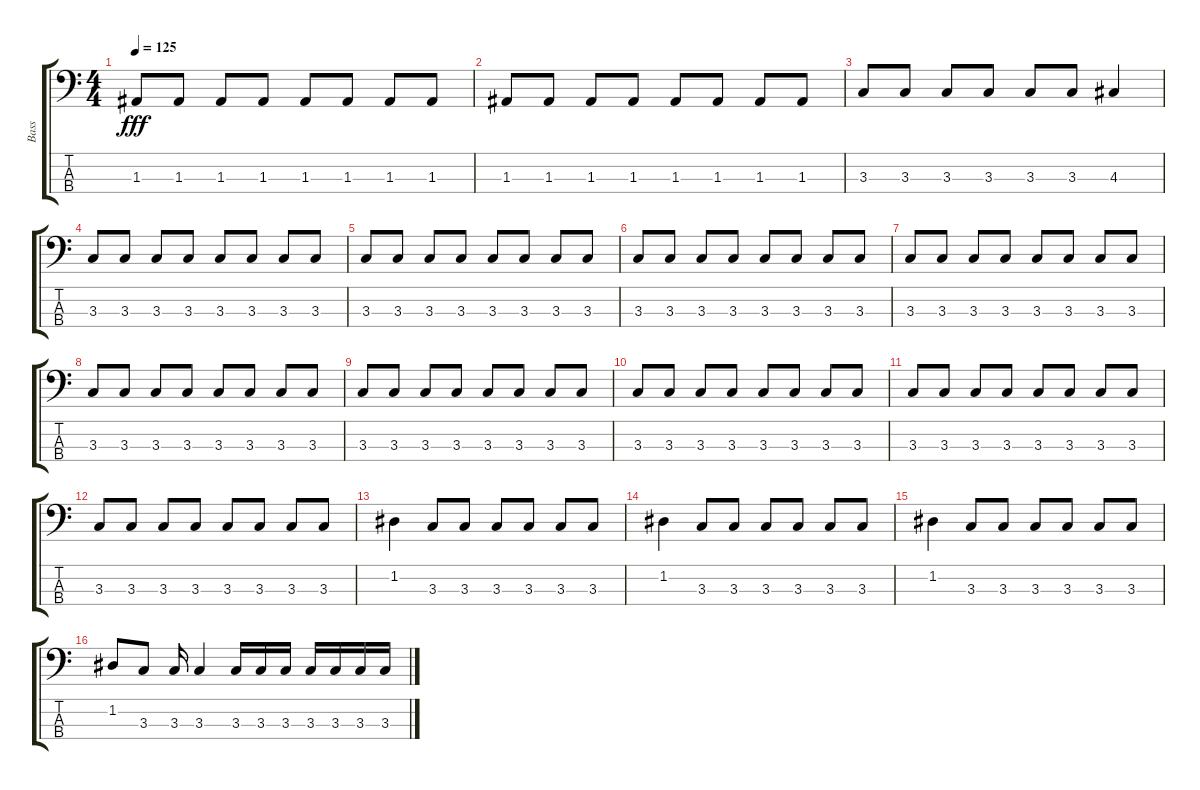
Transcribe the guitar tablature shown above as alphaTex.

\track ("Bass" "Bass") {instrument electricbasspick}
\staff {score tabs}
\tuning (G2 D2 A1 E1) {hide}
\ts (4 4)
\tempo 125
\clef f4
\ks c
1.3.8{dy fff} 1.3.8 1.3.8 1.3.8 1.3.8 1.3.8 1.3.8 1.3.8 |
1.3.8 1.3.8 1.3.8 1.3.8 1.3.8 1.3.8 1.3.8 1.3.8 |
3.3.8 3.3.8 3.3.8 3.3.8 3.3.8 3.3.8 4.3.4 |
3.3.8 3.3.8 3.3.8 3.3.8 3.3.8 3.3.8 3.3.8 3.3.8 |
3.3.8 3.3.8 3.3.8 3.3.8 3.3.8 3.3.8 3.3.8 3.3.8 |
3.3.8 3.3.8 3.3.8 3.3.8 3.3.8 3.3.8 3.3.8 3.3.8 |
3.3.8 3.3.8 3.3.8 3.3.8 3.3.8 3.3.8 3.3.8 3.3.8 |
3.3.8 3.3.8 3.3.8 3.3.8 3.3.8 3.3.8 3.3.8 3.3.8 |
3.3.8 3.3.8 3.3.8 3.3.8 3.3.8 3.3.8 3.3.8 3.3.8 |
3.3.8 3.3.8 3.3.8 3.3.8 3.3.8 3.3.8 3.3.8 3.3.8 |
3.3.8 3.3.8 3.3.8 3.3.8 3.3.8 3.3.8 3.3.8 3.3.8 |
3.3.8 3.3.8 3.3.8 3.3.8 3.3.8 3.3.8 3.3.8 3.3.8 |
1.2.4 3.3.8 3.3.8 3.3.8 3.3.8 3.3.8 3.3.8 |
1.2.4 3.3.8 3.3.8 3.3.8 3.3.8 3.3.8 3.3.8 |
1.2.4 3.3.8 3.3.8 3.3.8 3.3.8 3.3.8 3.3.8 |
1.2.8 3.3.8 3.3.16 3.3.4 3.3.16 3.3.16 3.3.16 3.3.16 3.3.16 3.3.16 3.3.16
